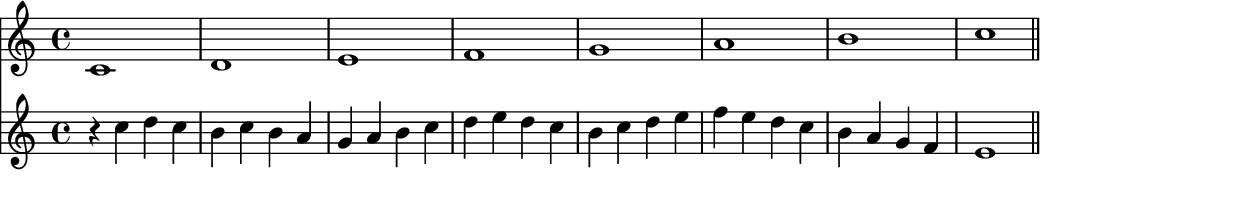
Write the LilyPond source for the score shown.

%% Generated by lilypond-book
%% Options: [indent=0\mm,line-width=512\pt]
\include "lilypond-book-preamble.ly"


% ****************************************************************
% Start cut-&-pastable-section
% ****************************************************************



\paper {
  indent = 0\mm
  line-width = 512\pt
  % offset the left padding, also add 1mm as lilypond creates cropped
  % images with a little space on the right
  line-width = #(- line-width (* mm  3.000000) (* mm 1))
}

\layout {
  
}





% ****************************************************************
% ly snippet:
% ****************************************************************
\sourcefileline 30
<< 
\new Staff {
\relative c' {
c1 d e f g a b c \bar "||"
}}
\new Staff { 
\relative c'' {
r4 c d c b c b a g a b c d e d c b c d e f e d c b a g f e1
}}>>




% ****************************************************************
% end ly snippet
% ****************************************************************
